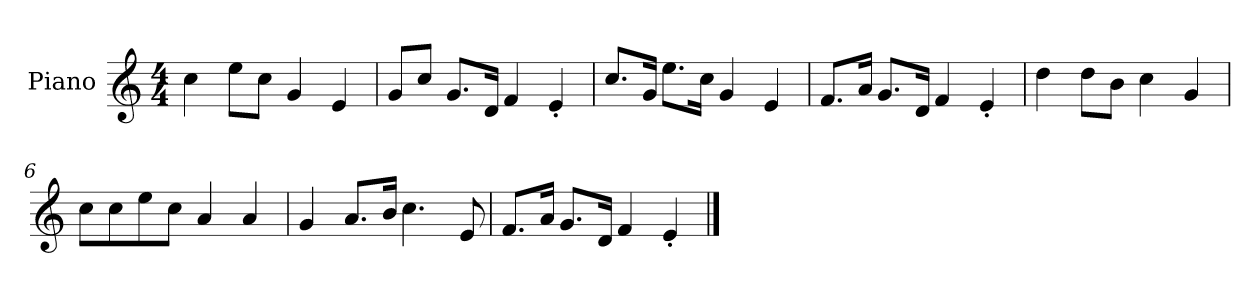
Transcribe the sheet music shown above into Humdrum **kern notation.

**kern
*part1
*staff1
*I"Piano
*I'P-no
*clefG2
*k[]
*M4/4
*MM90
=1
4cc\
8ee\L
8cc\J
4g/
4e/
=2
8g/L
8cc/J
8.g/L
16d/Jk
4f/
4e'/
=3
8.cc/L
16g/Jk
8.ee\L
16cc\Jk
4g/
4e/
=4
8.f/L
16a/Jk
8.g/L
16d/Jk
4f/
4e'/
=5
4dd\
8dd\L
8b\J
4cc\
4g/
=6
8cc\L
8cc\
8ee\
8cc\J
4a/
4a/
!!LO:LB:g=z
=7
4g/
8.a/L
16b/Jk
4.cc\
8e/
=8
8.f/L
16a/Jk
8.g/L
16d/Jk
4f/
4e'/
==
*-
